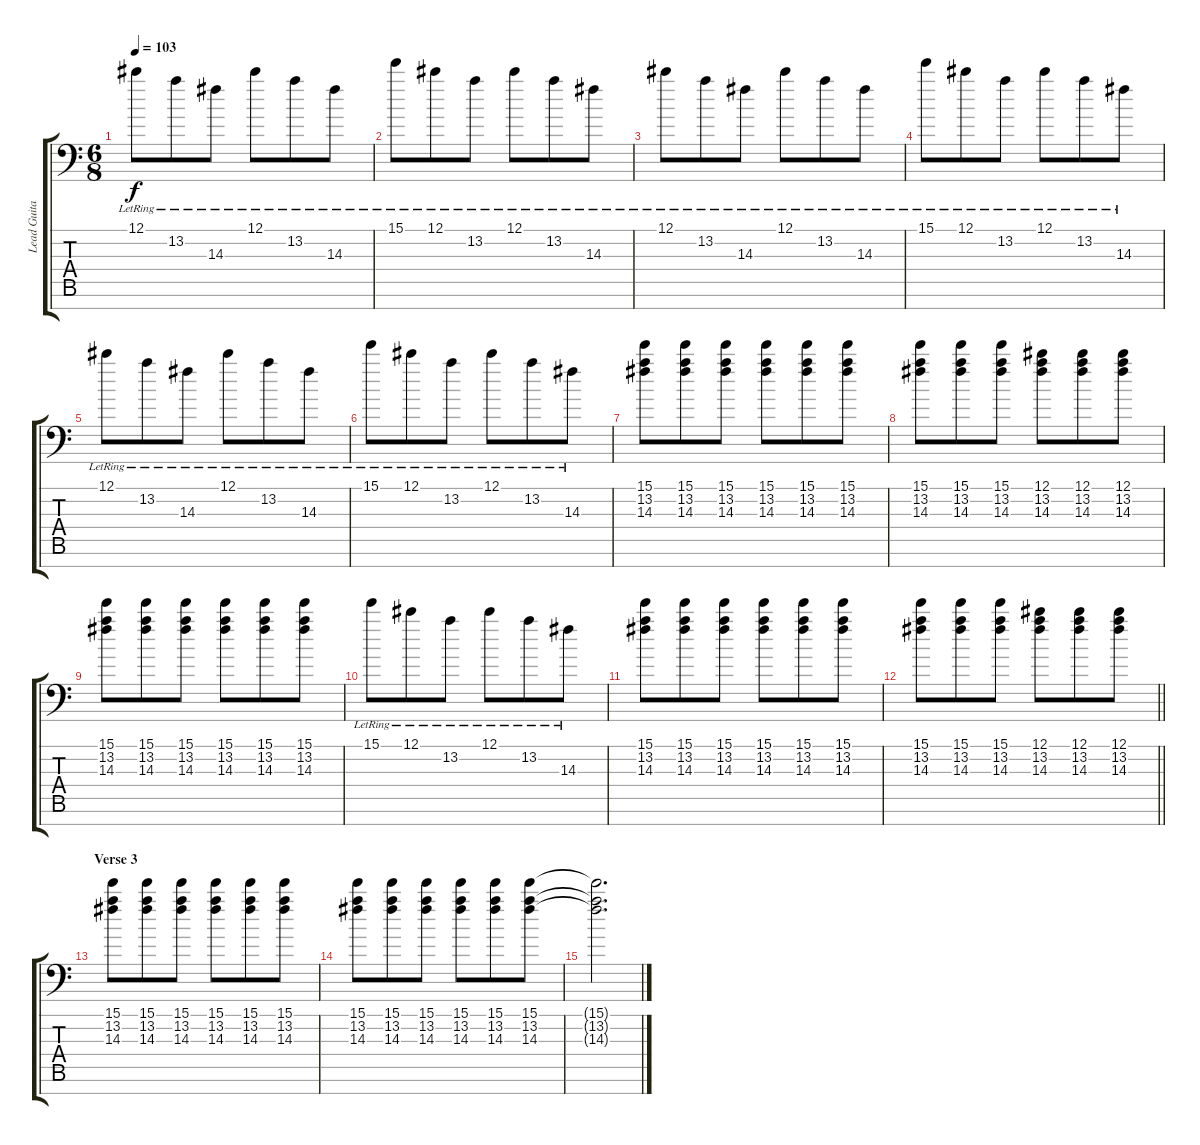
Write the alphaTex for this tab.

\track ("Lead Guitar (7 strings)" "Lead Guita") {instrument overdrivenguitar}
\staff {score tabs}
\tuning (Db4 Ab3 E3 B2 Gb2 Db2 Gb1) {hide}
\ts (6 8)
\tempo 103
\clef f4
\ks c
12.1{lr}.8{dy f} 13.2{lr}.8 14.3{lr}.8 12.1{lr}.8 13.2{lr}.8 14.3{lr}.8 |
15.1{lr}.8 12.1{lr}.8 13.2{lr}.8 12.1{lr}.8 13.2{lr}.8 14.3{lr}.8 |
12.1{lr}.8 13.2{lr}.8 14.3{lr}.8 12.1{lr}.8 13.2{lr}.8 14.3{lr}.8 |
15.1{lr}.8 12.1{lr}.8 13.2{lr}.8 12.1{lr}.8 13.2{lr}.8 14.3{lr}.8 |
12.1{lr}.8 13.2{lr}.8 14.3{lr}.8 12.1{lr}.8 13.2{lr}.8 14.3{lr}.8 |
15.1{lr}.8 12.1{lr}.8 13.2{lr}.8 12.1{lr}.8 13.2{lr}.8 14.3{lr}.8 |
(15.1 13.2 14.3).8 (15.1 13.2 14.3).8 (15.1 13.2 14.3).8 (15.1 13.2 14.3).8 (15.1 13.2 14.3).8 (15.1 13.2 14.3).8 |
(15.1 13.2 14.3).8 (15.1 13.2 14.3).8 (15.1 13.2 14.3).8 (12.1 13.2 14.3).8 (12.1 13.2 14.3).8 (12.1 13.2 14.3).8 |
(15.1 13.2 14.3).8 (15.1 13.2 14.3).8 (15.1 13.2 14.3).8 (15.1 13.2 14.3).8 (15.1 13.2 14.3).8 (15.1 13.2 14.3).8 |
15.1{lr}.8 12.1{lr}.8 13.2{lr}.8 12.1{lr}.8 13.2{lr}.8 14.3{lr}.8 |
(15.1 13.2 14.3).8 (15.1 13.2 14.3).8 (15.1 13.2 14.3).8 (15.1 13.2 14.3).8 (15.1 13.2 14.3).8 (15.1 13.2 14.3).8 |
\barLineRight lightlight
(15.1 13.2 14.3).8 (15.1 13.2 14.3).8 (15.1 13.2 14.3).8 (12.1 13.2 14.3).8 (12.1 13.2 14.3).8 (12.1 13.2 14.3).8 |
\section ("" "Verse 3")
(15.1 13.2 14.3).8 (15.1 13.2 14.3).8 (15.1 13.2 14.3).8 (15.1 13.2 14.3).8 (15.1 13.2 14.3).8 (15.1 13.2 14.3).8 |
(15.1 13.2 14.3).8 (15.1 13.2 14.3).8 (15.1 13.2 14.3).8 (15.1 13.2 14.3).8 (15.1 13.2 14.3).8 (15.1 13.2 14.3).8 |
(15.1{t} 13.2{t} 14.3{t}).2{d}
